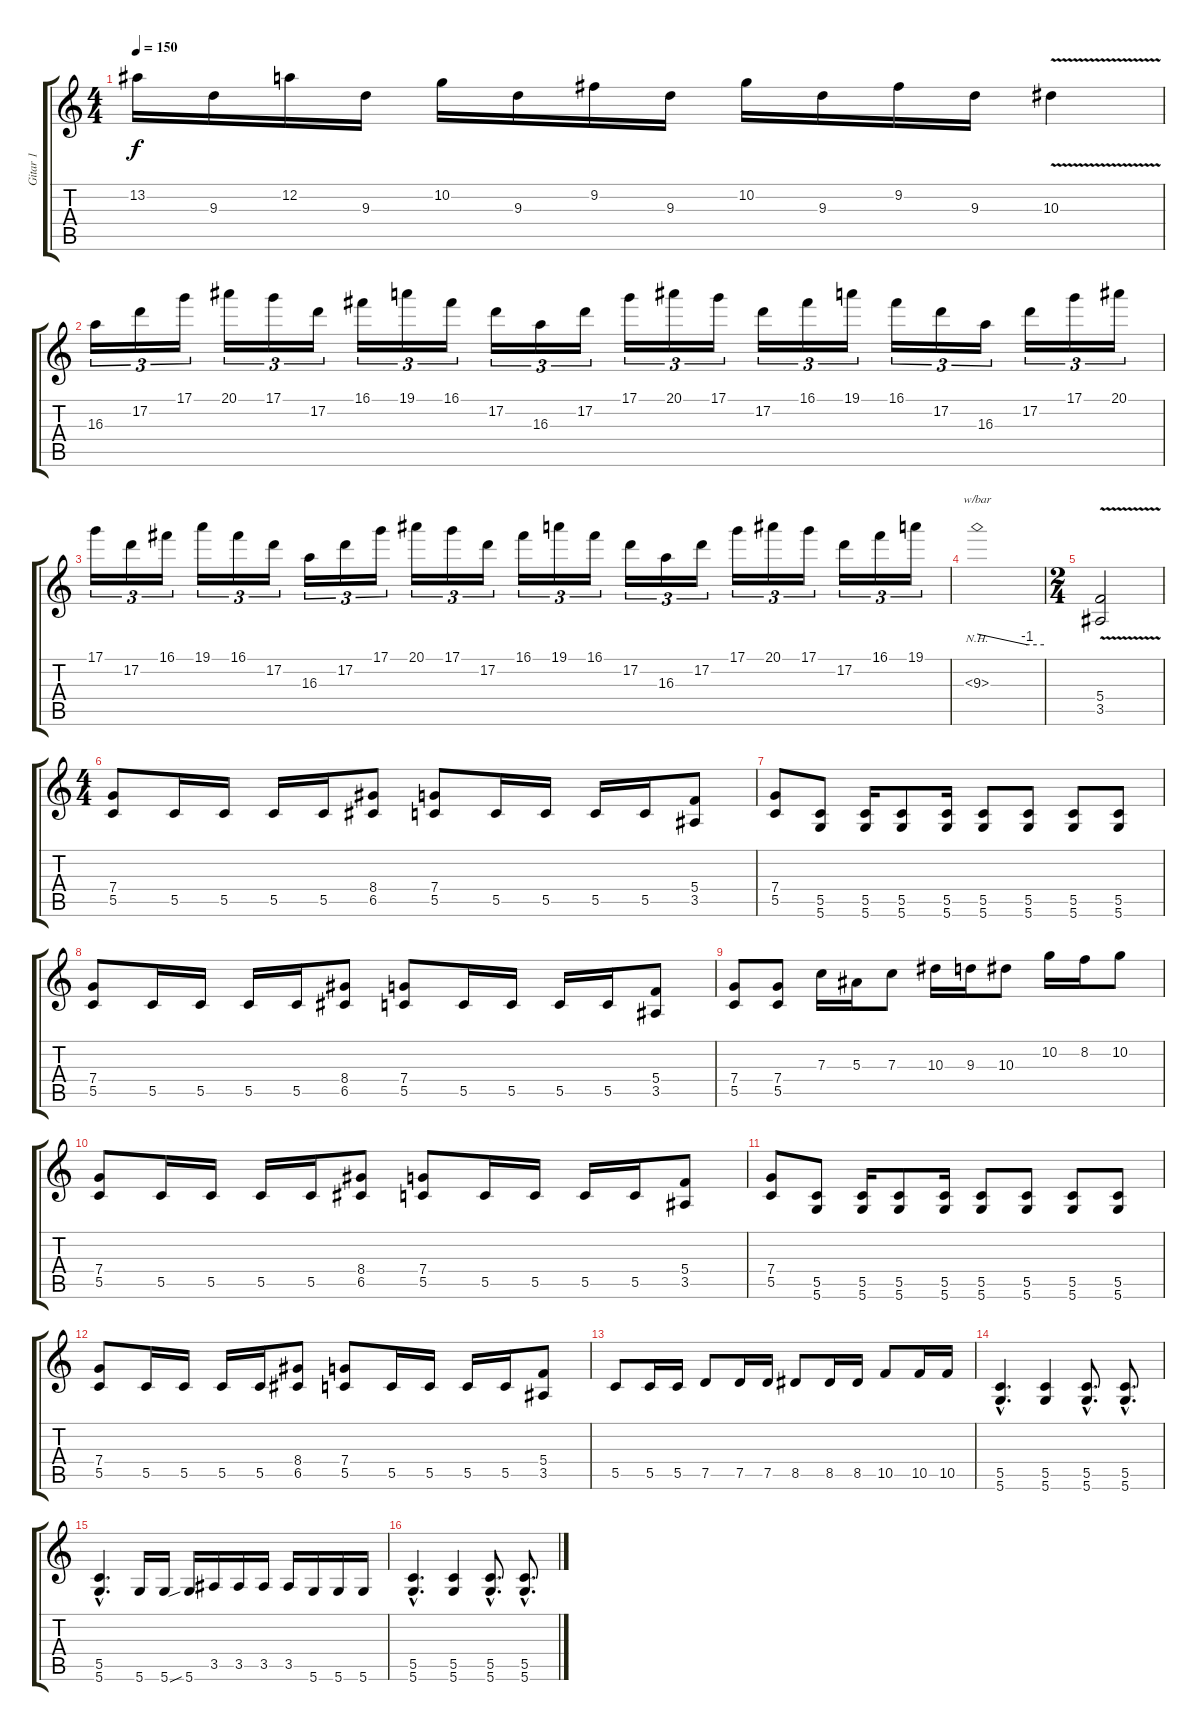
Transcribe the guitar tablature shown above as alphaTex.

\track ("Gitar 1" "Gitar 1") {instrument distortionguitar}
\staff {score tabs}
\tuning (D4 A3 F3 C3 G2 D2) {hide}
\ts (4 4)
\tempo 150
\clef g2
\ks c
13.2.16{dy f} 9.3.16 12.2.16 9.3.16 10.2.16 9.3.16 9.2.16 9.3.16 10.2.16 9.3.16 9.2.16 9.3.16 10.3{v}.4 |
16.3.16{tu (3 2)} 17.2.16{tu (3 2)} 17.1.16{tu (3 2)} 20.1.16{tu (3 2)} 17.1.16{tu (3 2)} 17.2.16{tu (3 2)} 16.1.16{tu (3 2)} 19.1.16{tu (3 2)} 16.1.16{tu (3 2)} 17.2.16{tu (3 2)} 16.3.16{tu (3 2)} 17.2.16{tu (3 2)} 17.1.16{tu (3 2)} 20.1.16{tu (3 2)} 17.1.16{tu (3 2)} 17.2.16{tu (3 2)} 16.1.16{tu (3 2)} 19.1.16{tu (3 2)} 16.1.16{tu (3 2)} 17.2.16{tu (3 2)} 16.3.16{tu (3 2)} 17.2.16{tu (3 2)} 17.1.16{tu (3 2)} 20.1.16{tu (3 2)} |
17.1.16{tu (3 2)} 17.2.16{tu (3 2)} 16.1.16{tu (3 2)} 19.1.16{tu (3 2)} 16.1.16{tu (3 2)} 17.2.16{tu (3 2)} 16.3.16{tu (3 2)} 17.2.16{tu (3 2)} 17.1.16{tu (3 2)} 20.1.16{tu (3 2)} 17.1.16{tu (3 2)} 17.2.16{tu (3 2)} 16.1.16{tu (3 2)} 19.1.16{tu (3 2)} 16.1.16{tu (3 2)} 17.2.16{tu (3 2)} 16.3.16{tu (3 2)} 17.2.16{tu (3 2)} 17.1.16{tu (3 2)} 20.1.16{tu (3 2)} 17.1.16{tu (3 2)} 17.2.16{tu (3 2)} 16.1.16{tu (3 2)} 19.1.16{tu (3 2)} |
9.3{nh}.1{tbe (custom default 0 0 45 -4 60 -4)} |
\ts (2 4)
(5.4 3.5{v}).2 |
\ts (4 4)
(7.4 5.5).8 5.5.16 5.5.16 5.5.16 5.5.16 (8.4 6.5).8 (7.4 5.5).8 5.5.16 5.5.16 5.5.16 5.5.16 (5.4 3.5).8 |
(7.4 5.5).8 (5.5 5.6).8 (5.5 5.6).16 (5.5 5.6).8 (5.5 5.6).16 (5.5 5.6).8 (5.5 5.6).8 (5.5 5.6).8 (5.5 5.6).8 |
(7.4 5.5).8 5.5.16 5.5.16 5.5.16 5.5.16 (8.4 6.5).8 (7.4 5.5).8 5.5.16 5.5.16 5.5.16 5.5.16 (5.4 3.5).8 |
(7.4 5.5).8 (7.4 5.5).8 7.3.16 5.3.16 7.3.8 10.3.16 9.3.16 10.3.8 10.2.16 8.2.16 10.2.8 |
(7.4 5.5).8 5.5.16 5.5.16 5.5.16 5.5.16 (8.4 6.5).8 (7.4 5.5).8 5.5.16 5.5.16 5.5.16 5.5.16 (5.4 3.5).8 |
(7.4 5.5).8 (5.5 5.6).8 (5.5 5.6).16 (5.5 5.6).8 (5.5 5.6).16 (5.5 5.6).8 (5.5 5.6).8 (5.5 5.6).8 (5.5 5.6).8 |
(7.4 5.5).8 5.5.16 5.5.16 5.5.16 5.5.16 (8.4 6.5).8 (7.4 5.5).8 5.5.16 5.5.16 5.5.16 5.5.16 (5.4 3.5).8 |
5.5.8 5.5.16 5.5.16 7.5.8 7.5.16 7.5.16 8.5.8 8.5.16 8.5.16 10.5.8 10.5.16 10.5.16 |
(5.5{hac} 5.6{hac}).4{d} (5.5 5.6).4 (5.5{hac} 5.6{hac}).8{d} (5.5{hac} 5.6{hac}).8{d} |
(5.5{hac} 5.6{hac}).4{d} 5.6.16 5.6.16 5.6{sib}.16 3.5.16 3.5.16 3.5.16 3.5.16 5.6.16 5.6.16 5.6.16 |
(5.5{hac} 5.6{hac}).4{d} (5.5 5.6).4 (5.5{hac} 5.6{hac}).8{d} (5.5{hac} 5.6{hac}).8{d}
